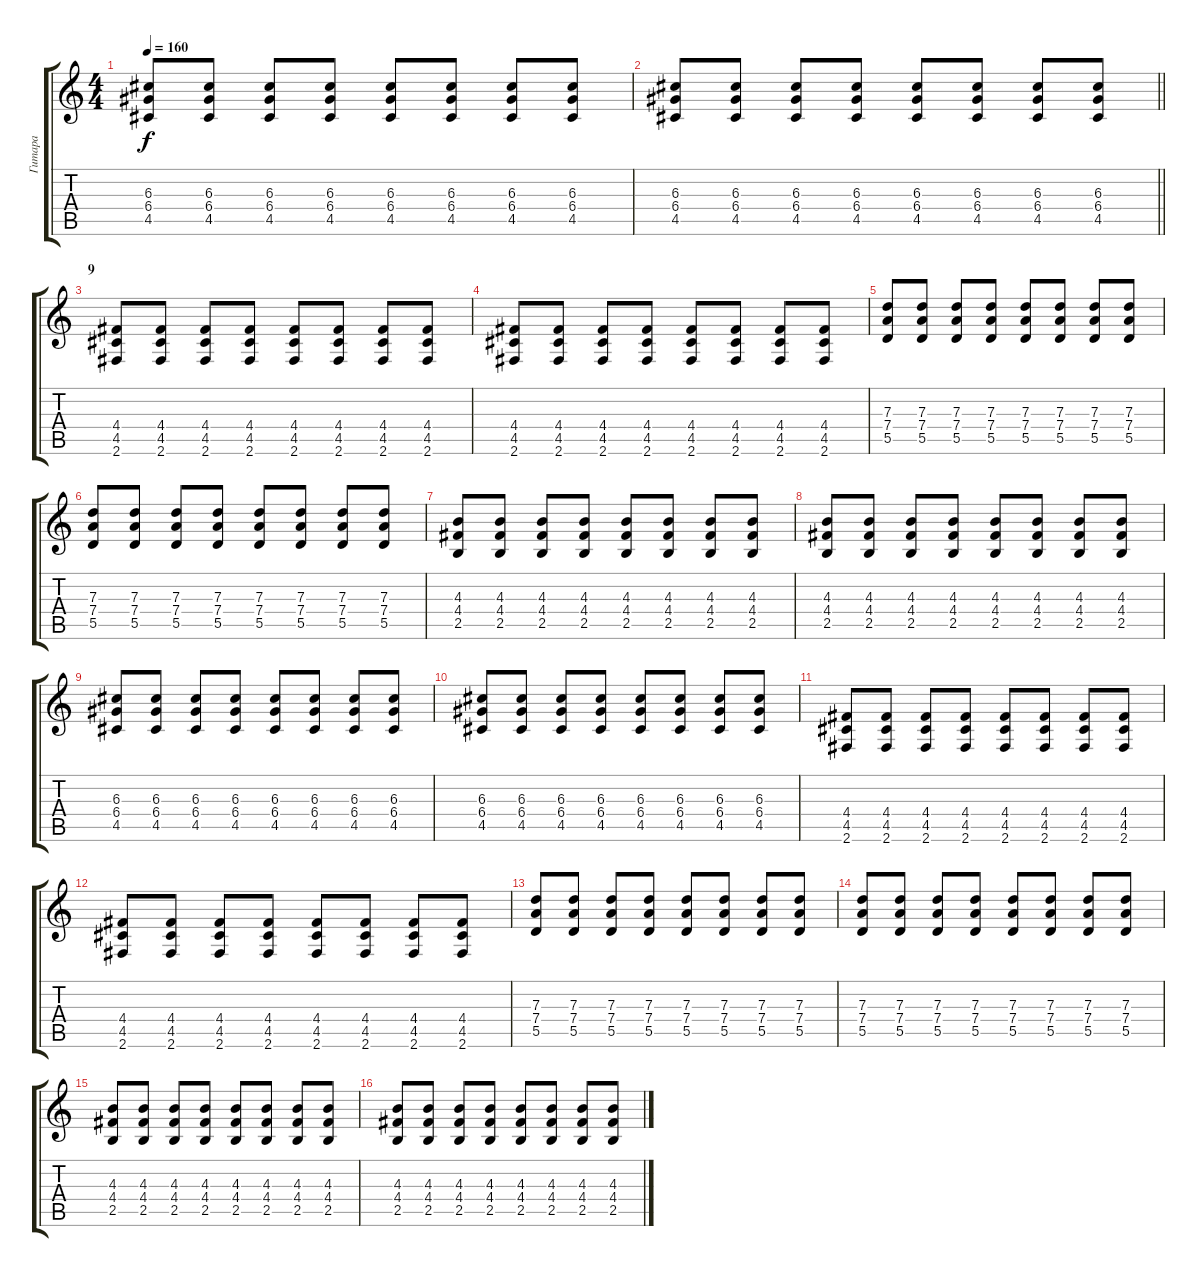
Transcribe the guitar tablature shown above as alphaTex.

\track ("Гитара" "Гитара") {instrument distortionguitar}
\staff {score tabs}
\tuning (E4 B3 G3 D3 A2 E2) {hide}
\ts (4 4)
\tempo 160
\clef g2
\ks c
(6.3 6.4 4.5).8{dy f} (6.3 6.4 4.5).8 (6.3 6.4 4.5).8 (6.3 6.4 4.5).8 (6.3 6.4 4.5).8 (6.3 6.4 4.5).8 (6.3 6.4 4.5).8 (6.3 6.4 4.5).8 |
\barLineRight lightlight
(6.3 6.4 4.5).8 (6.3 6.4 4.5).8 (6.3 6.4 4.5).8 (6.3 6.4 4.5).8 (6.3 6.4 4.5).8 (6.3 6.4 4.5).8 (6.3 6.4 4.5).8 (6.3 6.4 4.5).8 |
\section ("" "9")
(4.4 4.5 2.6).8 (4.4 4.5 2.6).8 (4.4 4.5 2.6).8 (4.4 4.5 2.6).8 (4.4 4.5 2.6).8 (4.4 4.5 2.6).8 (4.4 4.5 2.6).8 (4.4 4.5 2.6).8 |
(4.4 4.5 2.6).8 (4.4 4.5 2.6).8 (4.4 4.5 2.6).8 (4.4 4.5 2.6).8 (4.4 4.5 2.6).8 (4.4 4.5 2.6).8 (4.4 4.5 2.6).8 (4.4 4.5 2.6).8 |
(7.3 7.4 5.5).8 (7.3 7.4 5.5).8 (7.3 7.4 5.5).8 (7.3 7.4 5.5).8 (7.3 7.4 5.5).8 (7.3 7.4 5.5).8 (7.3 7.4 5.5).8 (7.3 7.4 5.5).8 |
(7.3 7.4 5.5).8 (7.3 7.4 5.5).8 (7.3 7.4 5.5).8 (7.3 7.4 5.5).8 (7.3 7.4 5.5).8 (7.3 7.4 5.5).8 (7.3 7.4 5.5).8 (7.3 7.4 5.5).8 |
(4.3 4.4 2.5).8 (4.3 4.4 2.5).8 (4.3 4.4 2.5).8 (4.3 4.4 2.5).8 (4.3 4.4 2.5).8 (4.3 4.4 2.5).8 (4.3 4.4 2.5).8 (4.3 4.4 2.5).8 |
(4.3 4.4 2.5).8 (4.3 4.4 2.5).8 (4.3 4.4 2.5).8 (4.3 4.4 2.5).8 (4.3 4.4 2.5).8 (4.3 4.4 2.5).8 (4.3 4.4 2.5).8 (4.3 4.4 2.5).8 |
(6.3 6.4 4.5).8 (6.3 6.4 4.5).8 (6.3 6.4 4.5).8 (6.3 6.4 4.5).8 (6.3 6.4 4.5).8 (6.3 6.4 4.5).8 (6.3 6.4 4.5).8 (6.3 6.4 4.5).8 |
(6.3 6.4 4.5).8 (6.3 6.4 4.5).8 (6.3 6.4 4.5).8 (6.3 6.4 4.5).8 (6.3 6.4 4.5).8 (6.3 6.4 4.5).8 (6.3 6.4 4.5).8 (6.3 6.4 4.5).8 |
(4.4 4.5 2.6).8 (4.4 4.5 2.6).8 (4.4 4.5 2.6).8 (4.4 4.5 2.6).8 (4.4 4.5 2.6).8 (4.4 4.5 2.6).8 (4.4 4.5 2.6).8 (4.4 4.5 2.6).8 |
(4.4 4.5 2.6).8 (4.4 4.5 2.6).8 (4.4 4.5 2.6).8 (4.4 4.5 2.6).8 (4.4 4.5 2.6).8 (4.4 4.5 2.6).8 (4.4 4.5 2.6).8 (4.4 4.5 2.6).8 |
(7.3 7.4 5.5).8 (7.3 7.4 5.5).8 (7.3 7.4 5.5).8 (7.3 7.4 5.5).8 (7.3 7.4 5.5).8 (7.3 7.4 5.5).8 (7.3 7.4 5.5).8 (7.3 7.4 5.5).8 |
(7.3 7.4 5.5).8 (7.3 7.4 5.5).8 (7.3 7.4 5.5).8 (7.3 7.4 5.5).8 (7.3 7.4 5.5).8 (7.3 7.4 5.5).8 (7.3 7.4 5.5).8 (7.3 7.4 5.5).8 |
(4.3 4.4 2.5).8 (4.3 4.4 2.5).8 (4.3 4.4 2.5).8 (4.3 4.4 2.5).8 (4.3 4.4 2.5).8 (4.3 4.4 2.5).8 (4.3 4.4 2.5).8 (4.3 4.4 2.5).8 |
(4.3 4.4 2.5).8 (4.3 4.4 2.5).8 (4.3 4.4 2.5).8 (4.3 4.4 2.5).8 (4.3 4.4 2.5).8 (4.3 4.4 2.5).8 (4.3 4.4 2.5).8 (4.3 4.4 2.5).8
